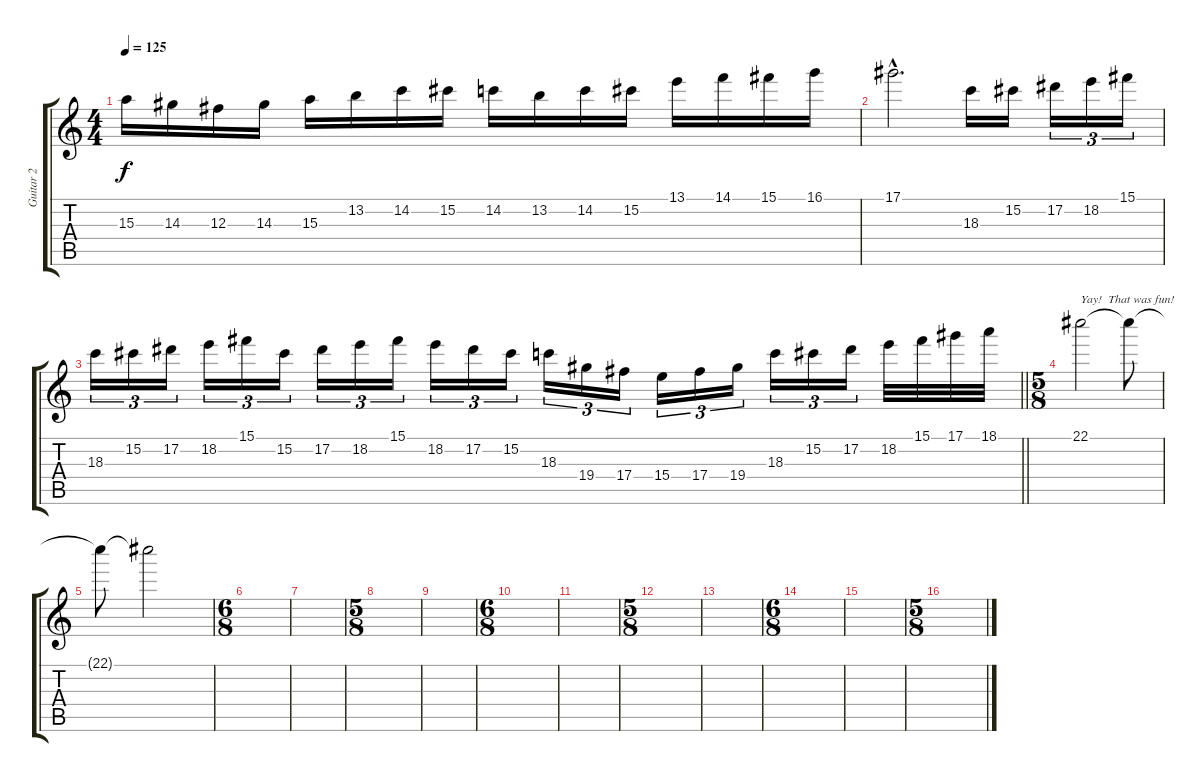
\track ("Guitar 2" "Guitar 2") {instrument overdrivenguitar}
\staff {score tabs}
\tuning (Eb4 Bb3 Gb3 Db3 Ab2 Eb2) {hide}
\ts (4 4)
\tempo 125
\clef g2
\ks c
15.3.16{dy f} 14.3.16 12.3.16 14.3.16 15.3.16 13.2.16 14.2.16 15.2.16 14.2.16 13.2.16 14.2.16 15.2.16 13.1.16 14.1.16 15.1.16 16.1.16 |
17.1{hac}.2{d} 18.3.16 15.2.16 17.2.16{tu (3 2)} 18.2.16{tu (3 2)} 15.1.16{tu (3 2)} |
\barLineRight lightlight
18.3.16{tu (3 2)} 15.2.16{tu (3 2)} 17.2.16{tu (3 2)} 18.2.16{tu (3 2)} 15.1.16{tu (3 2)} 15.2.16{tu (3 2)} 17.2.16{tu (3 2)} 18.2.16{tu (3 2)} 15.1.16{tu (3 2)} 18.2.16{tu (3 2)} 17.2.16{tu (3 2)} 15.2.16{tu (3 2)} 18.3.16{tu (3 2)} 19.4.16{tu (3 2)} 17.4.16{tu (3 2)} 15.4.16{tu (3 2)} 17.4.16{tu (3 2)} 19.4.16{tu (3 2)} 18.3.16{tu (3 2)} 15.2.16{tu (3 2)} 17.2.16{tu (3 2)} 18.2.32 15.1.32 17.1.32 18.1.32 |
\ts (5 8)
22.1.2{txt "Yay!  That was fun!"} 22.1{t}.8 |
22.1{t}.8 22.1{t}.2 |
\ts (6 8)
|
|
\ts (5 8)
|
|
\ts (6 8)
|
|
\ts (5 8)
|
|
\ts (6 8)
|
|
\ts (5 8)
